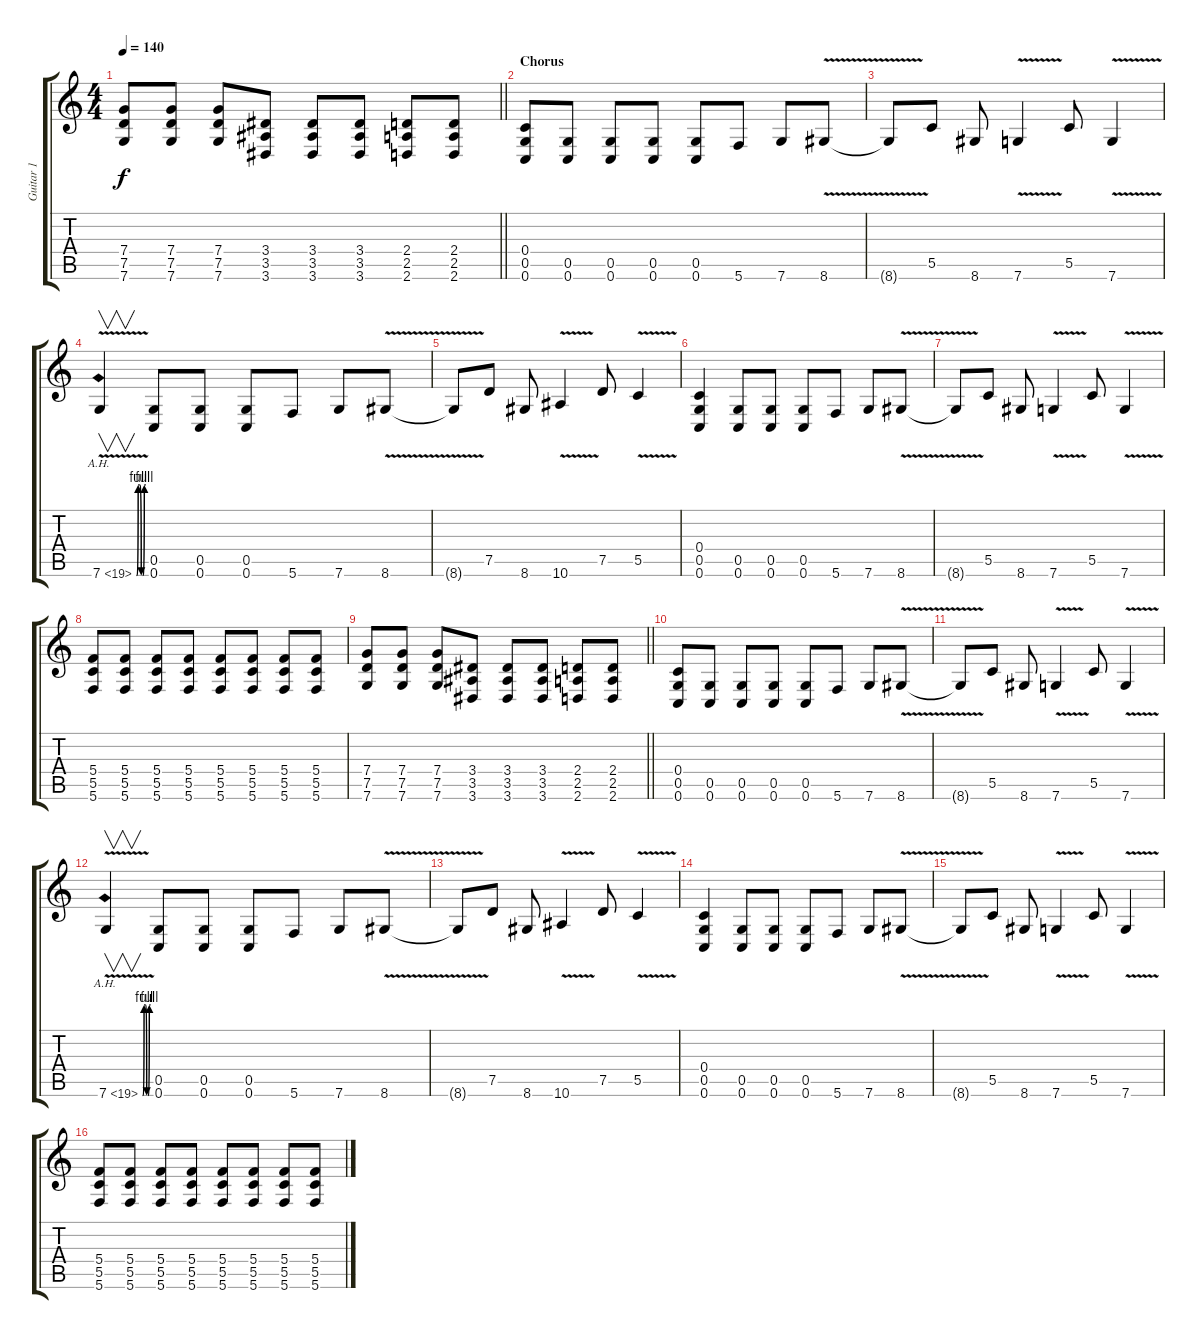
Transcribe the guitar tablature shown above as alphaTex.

\track ("Guitar 1" "Guitar 1") {instrument distortionguitar}
\staff {score tabs}
\tuning (D4 A3 F3 C3 G2 C2) {hide}
\ts (4 4)
\tempo 140
\clef g2
\barLineRight lightlight
\ks c
(7.4 7.5 7.6).8{dy f} (7.4 7.5 7.6).8 (7.4 7.5 7.6).8 (3.4 3.5 3.6).8 (3.4 3.5 3.6).8 (3.4 3.5 3.6).8 (2.4 2.5 2.6).8 (2.4 2.5 2.6).8 |
\section ("" "Chorus")
(0.4 0.5 0.6).8 (0.5 0.6).8 (0.5 0.6).8 (0.5 0.6).8 (0.5 0.6).8 5.6.8 7.6.8 8.6{v}.8 |
8.6{t}.8 5.5.8 8.6.8 7.6{v}.4 5.5.8 7.6{v}.4 |
7.6{be (custom 0 0 10 4 20 4 30 0 40 0 50 4 60 4) ah 12 v}.4{v} (0.5 0.6).8 (0.5 0.6).8 (0.5 0.6).8 5.6.8 7.6.8 8.6{v}.8 |
8.6{t}.8 7.5.8 8.6.8 10.6{v}.4 7.5.8 5.5{v}.4 |
(0.4 0.5 0.6).4 (0.5 0.6).8 (0.5 0.6).8 (0.5 0.6).8 5.6.8 7.6.8 8.6{v}.8 |
8.6{t}.8 5.5.8 8.6.8 7.6{v}.4 5.5.8 7.6{v}.4 |
(5.4 5.5 5.6).8 (5.4 5.5 5.6).8 (5.4 5.5 5.6).8 (5.4 5.5 5.6).8 (5.4 5.5 5.6).8 (5.4 5.5 5.6).8 (5.4 5.5 5.6).8 (5.4 5.5 5.6).8 |
\barLineRight lightlight
(7.4 7.5 7.6).8 (7.4 7.5 7.6).8 (7.4 7.5 7.6).8 (3.4 3.5 3.6).8 (3.4 3.5 3.6).8 (3.4 3.5 3.6).8 (2.4 2.5 2.6).8 (2.4 2.5 2.6).8 |
(0.4 0.5 0.6).8 (0.5 0.6).8 (0.5 0.6).8 (0.5 0.6).8 (0.5 0.6).8 5.6.8 7.6.8 8.6{v}.8 |
8.6{t}.8 5.5.8 8.6.8 7.6{v}.4 5.5.8 7.6{v}.4 |
7.6{be (custom 0 0 10 4 20 4 30 0 40 0 50 4 60 4) ah 12 v}.4{v} (0.5 0.6).8 (0.5 0.6).8 (0.5 0.6).8 5.6.8 7.6.8 8.6{v}.8 |
8.6{t}.8 7.5.8 8.6.8 10.6{v}.4 7.5.8 5.5{v}.4 |
(0.4 0.5 0.6).4 (0.5 0.6).8 (0.5 0.6).8 (0.5 0.6).8 5.6.8 7.6.8 8.6{v}.8 |
8.6{t}.8 5.5.8 8.6.8 7.6{v}.4 5.5.8 7.6{v}.4 |
(5.4 5.5 5.6).8 (5.4 5.5 5.6).8 (5.4 5.5 5.6).8 (5.4 5.5 5.6).8 (5.4 5.5 5.6).8 (5.4 5.5 5.6).8 (5.4 5.5 5.6).8 (5.4 5.5 5.6).8
